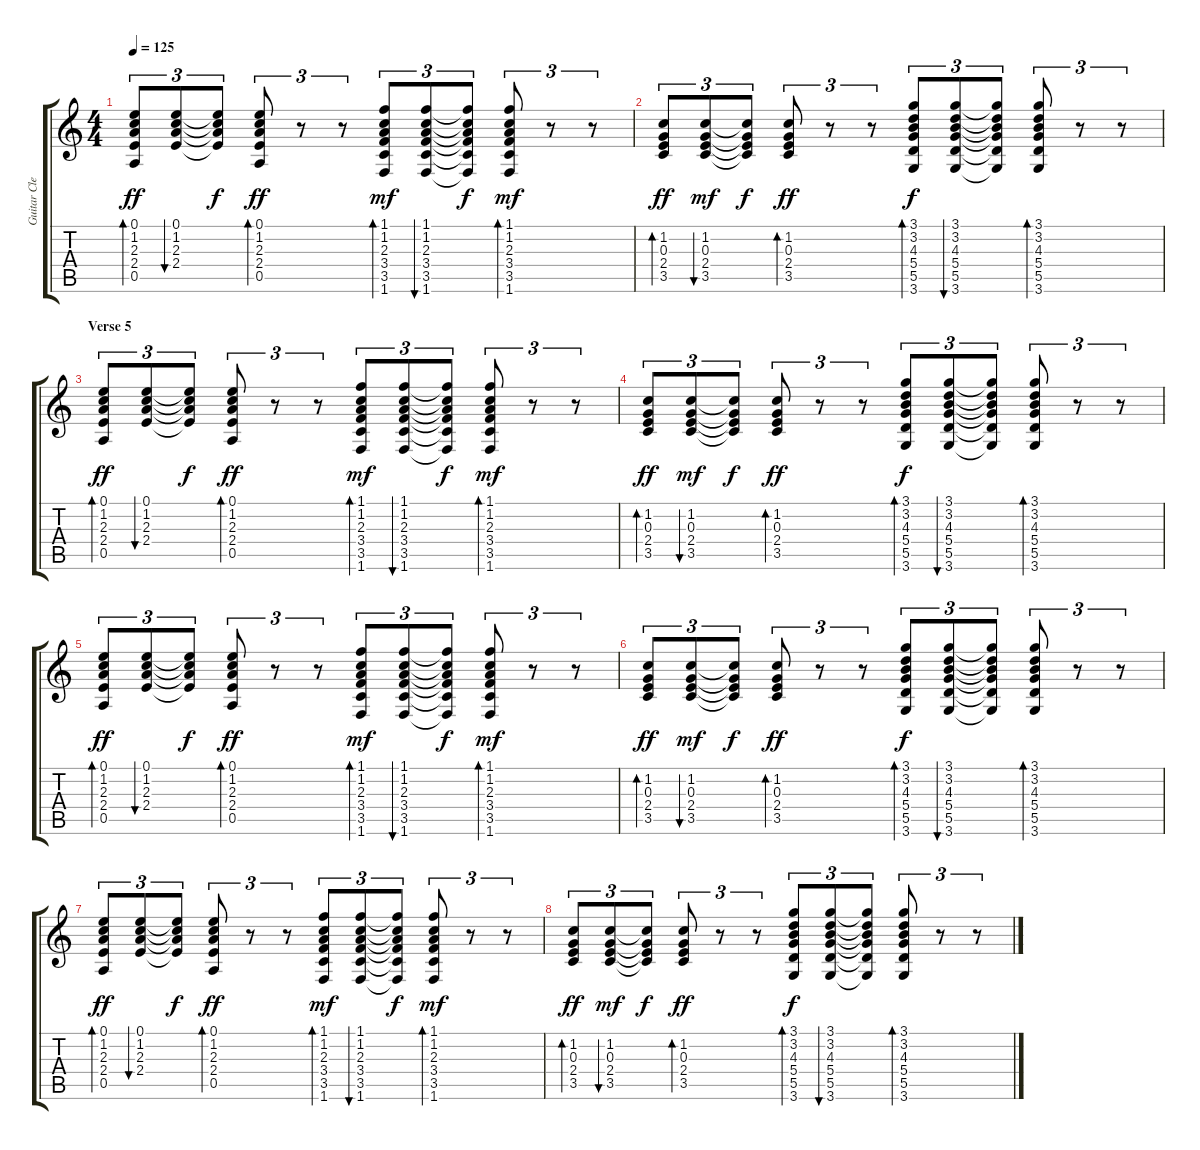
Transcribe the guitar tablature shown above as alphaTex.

\track ("Guitar Clean + Small Chorus /reverb" "Guitar Cle") {instrument electricguitarclean}
\staff {score tabs}
\tuning (E4 B3 G3 D3 A2 E2) {hide}
\ts (4 4)
\tempo 125
\clef g2
\ks c
(0.1 1.2 2.3 2.4 0.5).8{tu (3 2) bd 30 dy ff} (0.1 1.2 2.3 2.4).8{tu (3 2) bu 30} (0.1{t} 1.2{t} 2.3{t} 2.4{t}).8{tu (3 2) dy f} (0.1 1.2 2.3 2.4 0.5).8{tu (3 2) bd 30 dy ff} r.8{tu (3 2)} r.8{tu (3 2)} (1.1 1.2 2.3 3.4 3.5 1.6).8{tu (3 2) bd 30 dy mf} (1.1 1.2 2.3 3.4 3.5 1.6).8{tu (3 2) bu 30} (1.1{t} 1.2{t} 2.3{t} 3.4{t} 3.5{t} 1.6{t}).8{tu (3 2) dy f} (1.1 1.2 2.3 3.4 3.5 1.6).8{tu (3 2) bd 30 dy mf} r.8{tu (3 2)} r.8{tu (3 2)} |
(1.2 0.3 2.4 3.5).8{tu (3 2) bd 30 dy ff} (1.2 0.3 2.4 3.5).8{tu (3 2) bu 30 dy mf} (1.2{t} 0.3{t} 2.4{t} 3.5{t}).8{tu (3 2) dy f} (1.2 0.3 2.4 3.5).8{tu (3 2) bd 30 dy ff} r.8{tu (3 2)} r.8{tu (3 2)} (3.1 3.2 4.3 5.4 5.5 3.6).8{tu (3 2) bd 30 dy f} (3.1 3.2 4.3 5.4 5.5 3.6).8{tu (3 2) bu 30} (3.1{t} 3.2{t} 4.3{t} 5.4{t} 5.5{t} 3.6{t}).8{tu (3 2)} (3.1 3.2 4.3 5.4 5.5 3.6).8{tu (3 2) bd 30} r.8{tu (3 2)} r.8{tu (3 2)} |
\section ("" "Verse 5")
(0.1 1.2 2.3 2.4 0.5).8{tu (3 2) bd 30 dy ff} (0.1 1.2 2.3 2.4).8{tu (3 2) bu 30} (0.1{t} 1.2{t} 2.3{t} 2.4{t}).8{tu (3 2) dy f} (0.1 1.2 2.3 2.4 0.5).8{tu (3 2) bd 30 dy ff} r.8{tu (3 2)} r.8{tu (3 2)} (1.1 1.2 2.3 3.4 3.5 1.6).8{tu (3 2) bd 30 dy mf} (1.1 1.2 2.3 3.4 3.5 1.6).8{tu (3 2) bu 30} (1.1{t} 1.2{t} 2.3{t} 3.4{t} 3.5{t} 1.6{t}).8{tu (3 2) dy f} (1.1 1.2 2.3 3.4 3.5 1.6).8{tu (3 2) bd 30 dy mf} r.8{tu (3 2)} r.8{tu (3 2)} |
(1.2 0.3 2.4 3.5).8{tu (3 2) bd 30 dy ff} (1.2 0.3 2.4 3.5).8{tu (3 2) bu 30 dy mf} (1.2{t} 0.3{t} 2.4{t} 3.5{t}).8{tu (3 2) dy f} (1.2 0.3 2.4 3.5).8{tu (3 2) bd 30 dy ff} r.8{tu (3 2)} r.8{tu (3 2)} (3.1 3.2 4.3 5.4 5.5 3.6).8{tu (3 2) bd 30 dy f} (3.1 3.2 4.3 5.4 5.5 3.6).8{tu (3 2) bu 30} (3.1{t} 3.2{t} 4.3{t} 5.4{t} 5.5{t} 3.6{t}).8{tu (3 2)} (3.1 3.2 4.3 5.4 5.5 3.6).8{tu (3 2) bd 30} r.8{tu (3 2)} r.8{tu (3 2)} |
(0.1 1.2 2.3 2.4 0.5).8{tu (3 2) bd 30 dy ff} (0.1 1.2 2.3 2.4).8{tu (3 2) bu 30} (0.1{t} 1.2{t} 2.3{t} 2.4{t}).8{tu (3 2) dy f} (0.1 1.2 2.3 2.4 0.5).8{tu (3 2) bd 30 dy ff} r.8{tu (3 2)} r.8{tu (3 2)} (1.1 1.2 2.3 3.4 3.5 1.6).8{tu (3 2) bd 30 dy mf} (1.1 1.2 2.3 3.4 3.5 1.6).8{tu (3 2) bu 30} (1.1{t} 1.2{t} 2.3{t} 3.4{t} 3.5{t} 1.6{t}).8{tu (3 2) dy f} (1.1 1.2 2.3 3.4 3.5 1.6).8{tu (3 2) bd 30 dy mf} r.8{tu (3 2)} r.8{tu (3 2)} |
(1.2 0.3 2.4 3.5).8{tu (3 2) bd 30 dy ff} (1.2 0.3 2.4 3.5).8{tu (3 2) bu 30 dy mf} (1.2{t} 0.3{t} 2.4{t} 3.5{t}).8{tu (3 2) dy f} (1.2 0.3 2.4 3.5).8{tu (3 2) bd 30 dy ff} r.8{tu (3 2)} r.8{tu (3 2)} (3.1 3.2 4.3 5.4 5.5 3.6).8{tu (3 2) bd 30 dy f} (3.1 3.2 4.3 5.4 5.5 3.6).8{tu (3 2) bu 30} (3.1{t} 3.2{t} 4.3{t} 5.4{t} 5.5{t} 3.6{t}).8{tu (3 2)} (3.1 3.2 4.3 5.4 5.5 3.6).8{tu (3 2) bd 30} r.8{tu (3 2)} r.8{tu (3 2)} |
(0.1 1.2 2.3 2.4 0.5).8{tu (3 2) bd 30 dy ff} (0.1 1.2 2.3 2.4).8{tu (3 2) bu 30} (0.1{t} 1.2{t} 2.3{t} 2.4{t}).8{tu (3 2) dy f} (0.1 1.2 2.3 2.4 0.5).8{tu (3 2) bd 30 dy ff} r.8{tu (3 2)} r.8{tu (3 2)} (1.1 1.2 2.3 3.4 3.5 1.6).8{tu (3 2) bd 30 dy mf} (1.1 1.2 2.3 3.4 3.5 1.6).8{tu (3 2) bu 30} (1.1{t} 1.2{t} 2.3{t} 3.4{t} 3.5{t} 1.6{t}).8{tu (3 2) dy f} (1.1 1.2 2.3 3.4 3.5 1.6).8{tu (3 2) bd 30 dy mf} r.8{tu (3 2)} r.8{tu (3 2)} |
(1.2 0.3 2.4 3.5).8{tu (3 2) bd 30 dy ff} (1.2 0.3 2.4 3.5).8{tu (3 2) bu 30 dy mf} (1.2{t} 0.3{t} 2.4{t} 3.5{t}).8{tu (3 2) dy f} (1.2 0.3 2.4 3.5).8{tu (3 2) bd 30 dy ff} r.8{tu (3 2)} r.8{tu (3 2)} (3.1 3.2 4.3 5.4 5.5 3.6).8{tu (3 2) bd 30 dy f} (3.1 3.2 4.3 5.4 5.5 3.6).8{tu (3 2) bu 30} (3.1{t} 3.2{t} 4.3{t} 5.4{t} 5.5{t} 3.6{t}).8{tu (3 2)} (3.1 3.2 4.3 5.4 5.5 3.6).8{tu (3 2) bd 30} r.8{tu (3 2)} r.8{tu (3 2)}
